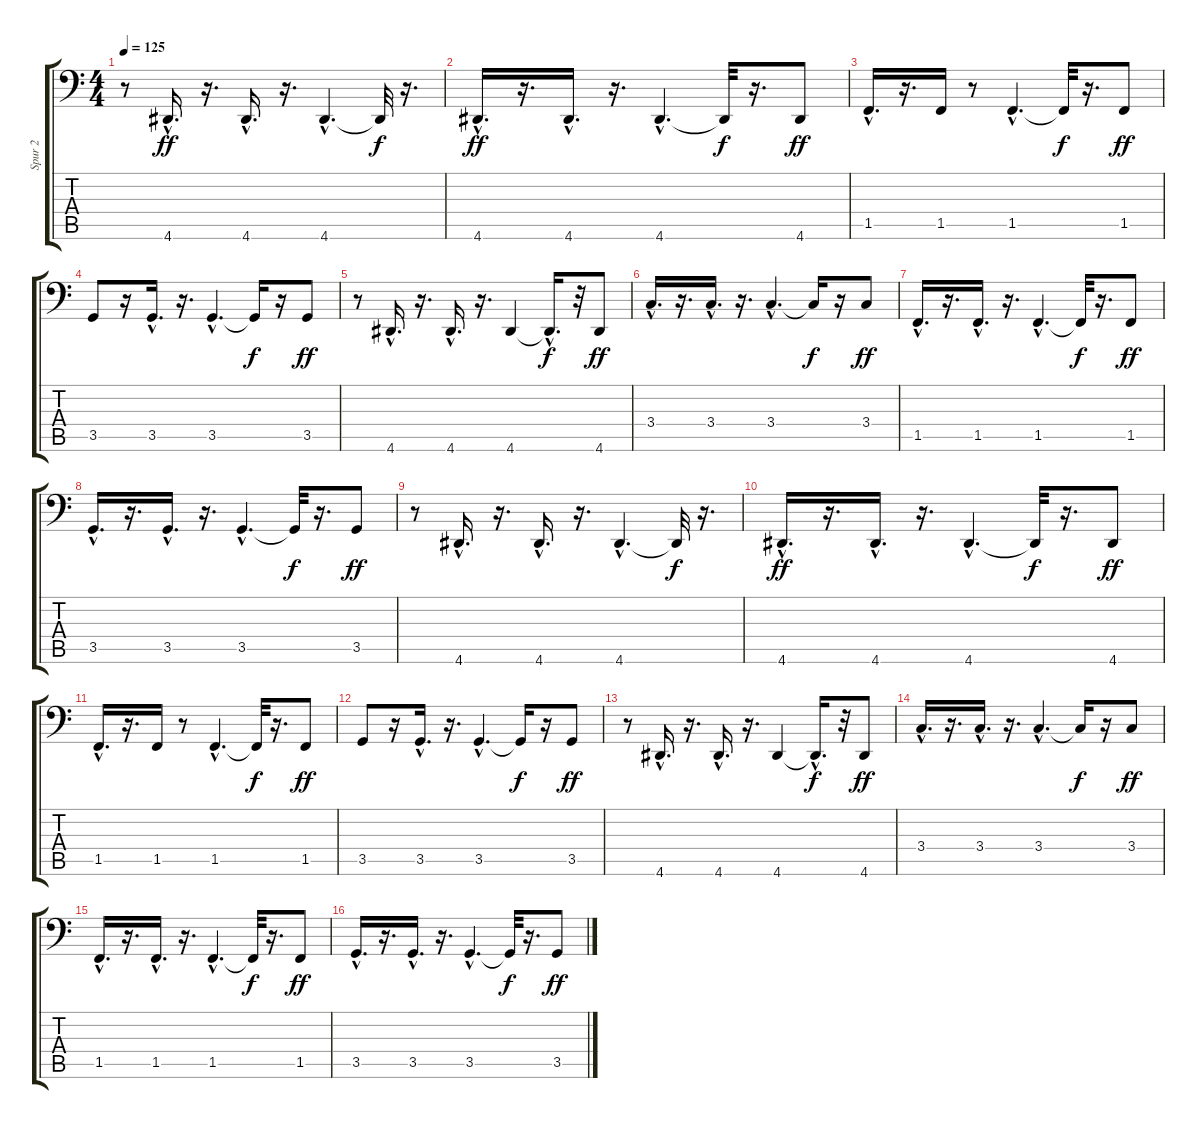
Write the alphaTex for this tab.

\track ("Spur 2" "Spur 2") {instrument electricbassfinger}
\staff {score tabs}
\tuning (C3 G2 D2 A1 E1 B0) {hide}
\ts (4 4)
\tempo 125
\clef f4
\ks c
r.8{dy ff} 4.6{hac}.16{d} r.16{d} 4.6{hac}.16{d} r.16{d} 4.6{hac}.4{d} 4.6{t}.32{dy f} r.16{d} |
4.6{hac}.16{d dy ff} r.16{d} 4.6{hac}.16{d} r.16{d} 4.6{hac}.4{d} 4.6{t}.32{dy f} r.16{d} 4.6.8{dy ff} |
1.5{hac}.16{d} r.16{d} 1.5.16 r.8 1.5{hac}.4{d} 1.5{t}.32{dy f} r.16{d} 1.5.8{dy ff} |
3.5.8 r.16 3.5{hac}.16{d} r.16{d} 3.5{hac}.4{d} 3.5{t}.16{dy f} r.16 3.5.8{dy ff} |
r.8 4.6{hac}.16{d} r.16{d} 4.6{hac}.16{d} r.16{d} 4.6.4 4.6{hac t}.16{d dy f} r.32 4.6.8{dy ff} |
3.4{hac}.16{d} r.16{d} 3.4{hac}.16{d} r.16{d} 3.4{hac}.4{d} 3.4{t}.16{dy f} r.16 3.4.8{dy ff} |
1.5{hac}.16{d} r.16{d} 1.5{hac}.16{d} r.16{d} 1.5{hac}.4{d} 1.5{t}.32{dy f} r.16{d} 1.5.8{dy ff} |
3.5{hac}.16{d} r.16{d} 3.5{hac}.16{d} r.16{d} 3.5{hac}.4{d} 3.5{t}.32{dy f} r.16{d} 3.5.8{dy ff} |
r.8 4.6{hac}.16{d} r.16{d} 4.6{hac}.16{d} r.16{d} 4.6{hac}.4{d} 4.6{t}.32{dy f} r.16{d} |
4.6{hac}.16{d dy ff} r.16{d} 4.6{hac}.16{d} r.16{d} 4.6{hac}.4{d} 4.6{t}.32{dy f} r.16{d} 4.6.8{dy ff} |
1.5{hac}.16{d} r.16{d} 1.5.16 r.8 1.5{hac}.4{d} 1.5{t}.32{dy f} r.16{d} 1.5.8{dy ff} |
3.5.8 r.16 3.5{hac}.16{d} r.16{d} 3.5{hac}.4{d} 3.5{t}.16{dy f} r.16 3.5.8{dy ff} |
r.8 4.6{hac}.16{d} r.16{d} 4.6{hac}.16{d} r.16{d} 4.6.4 4.6{hac t}.16{d dy f} r.32 4.6.8{dy ff} |
3.4{hac}.16{d} r.16{d} 3.4{hac}.16{d} r.16{d} 3.4{hac}.4{d} 3.4{t}.16{dy f} r.16 3.4.8{dy ff} |
1.5{hac}.16{d} r.16{d} 1.5{hac}.16{d} r.16{d} 1.5{hac}.4{d} 1.5{t}.32{dy f} r.16{d} 1.5.8{dy ff} |
3.5{hac}.16{d} r.16{d} 3.5{hac}.16{d} r.16{d} 3.5{hac}.4{d} 3.5{t}.32{dy f} r.16{d} 3.5.8{dy ff}
